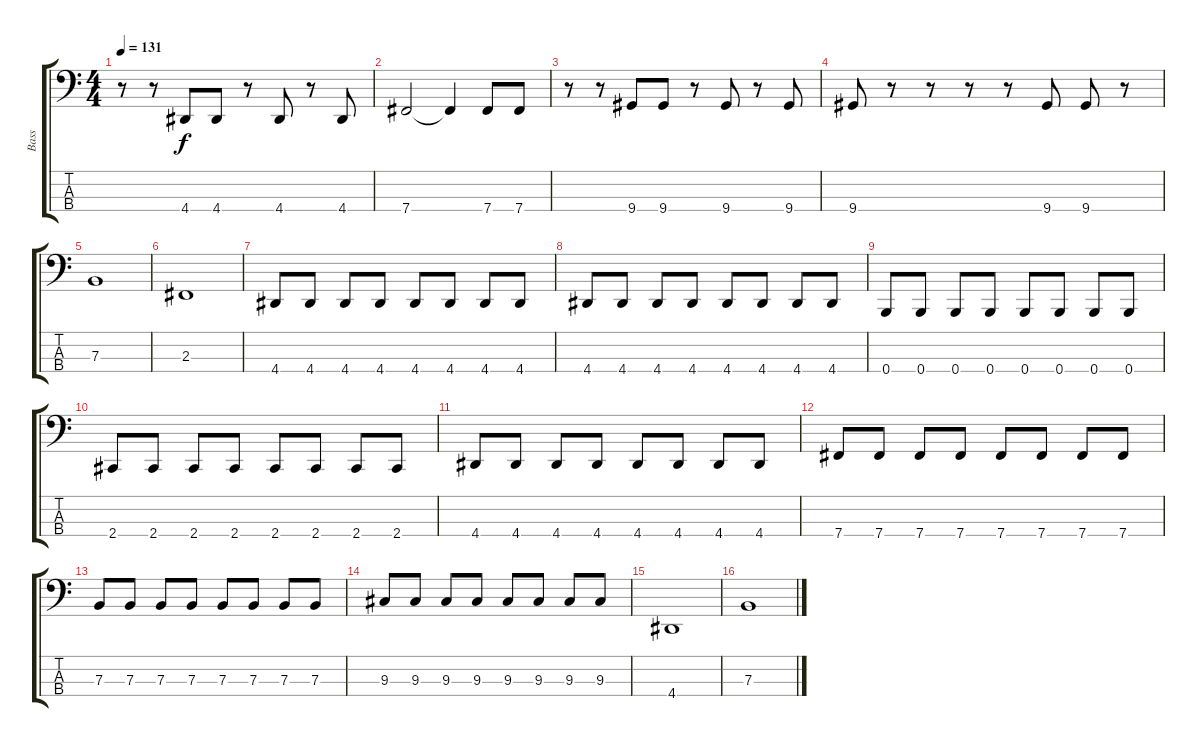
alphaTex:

\track ("Bass" "Bass") {instrument electricbassfinger}
\staff {score tabs}
\tuning (D2 A1 E1 B0) {hide}
\ts (4 4)
\tempo 131
\clef f4
\ks c
r.8{dy f} r.8 4.4.8 4.4.8 r.8 4.4.8 r.8 4.4.8 |
7.4.2 7.4{t}.4 7.4.8 7.4.8 |
r.8 r.8 9.4.8 9.4.8 r.8 9.4.8 r.8 9.4.8 |
9.4.8 r.8 r.8 r.8 r.8 9.4.8 9.4.8 r.8 |
7.3.1 |
2.3.1 |
4.4.8 4.4.8 4.4.8 4.4.8 4.4.8 4.4.8 4.4.8 4.4.8 |
4.4.8 4.4.8 4.4.8 4.4.8 4.4.8 4.4.8 4.4.8 4.4.8 |
0.4.8 0.4.8 0.4.8 0.4.8 0.4.8 0.4.8 0.4.8 0.4.8 |
2.4.8 2.4.8 2.4.8 2.4.8 2.4.8 2.4.8 2.4.8 2.4.8 |
4.4.8 4.4.8 4.4.8 4.4.8 4.4.8 4.4.8 4.4.8 4.4.8 |
7.4.8 7.4.8 7.4.8 7.4.8 7.4.8 7.4.8 7.4.8 7.4.8 |
7.3.8 7.3.8 7.3.8 7.3.8 7.3.8 7.3.8 7.3.8 7.3.8 |
9.3.8 9.3.8 9.3.8 9.3.8 9.3.8 9.3.8 9.3.8 9.3.8 |
4.4.1 |
7.3.1
